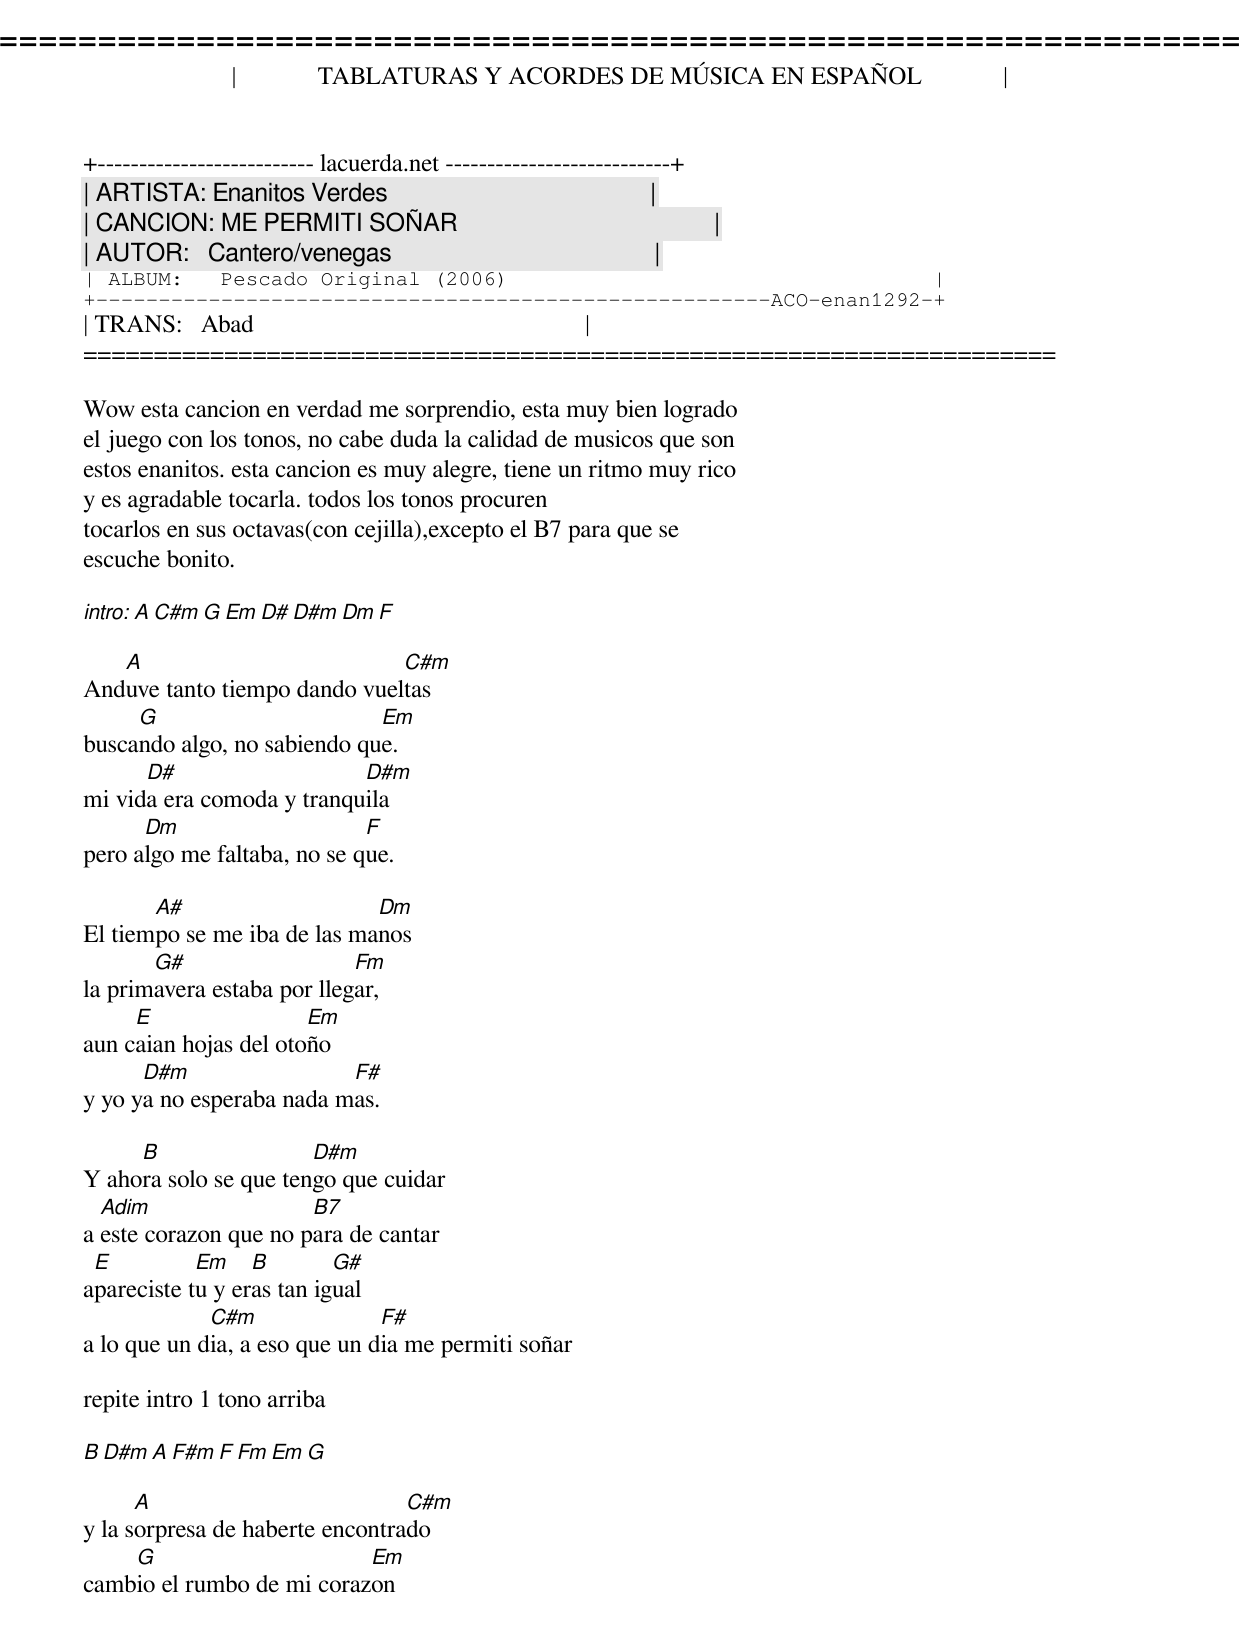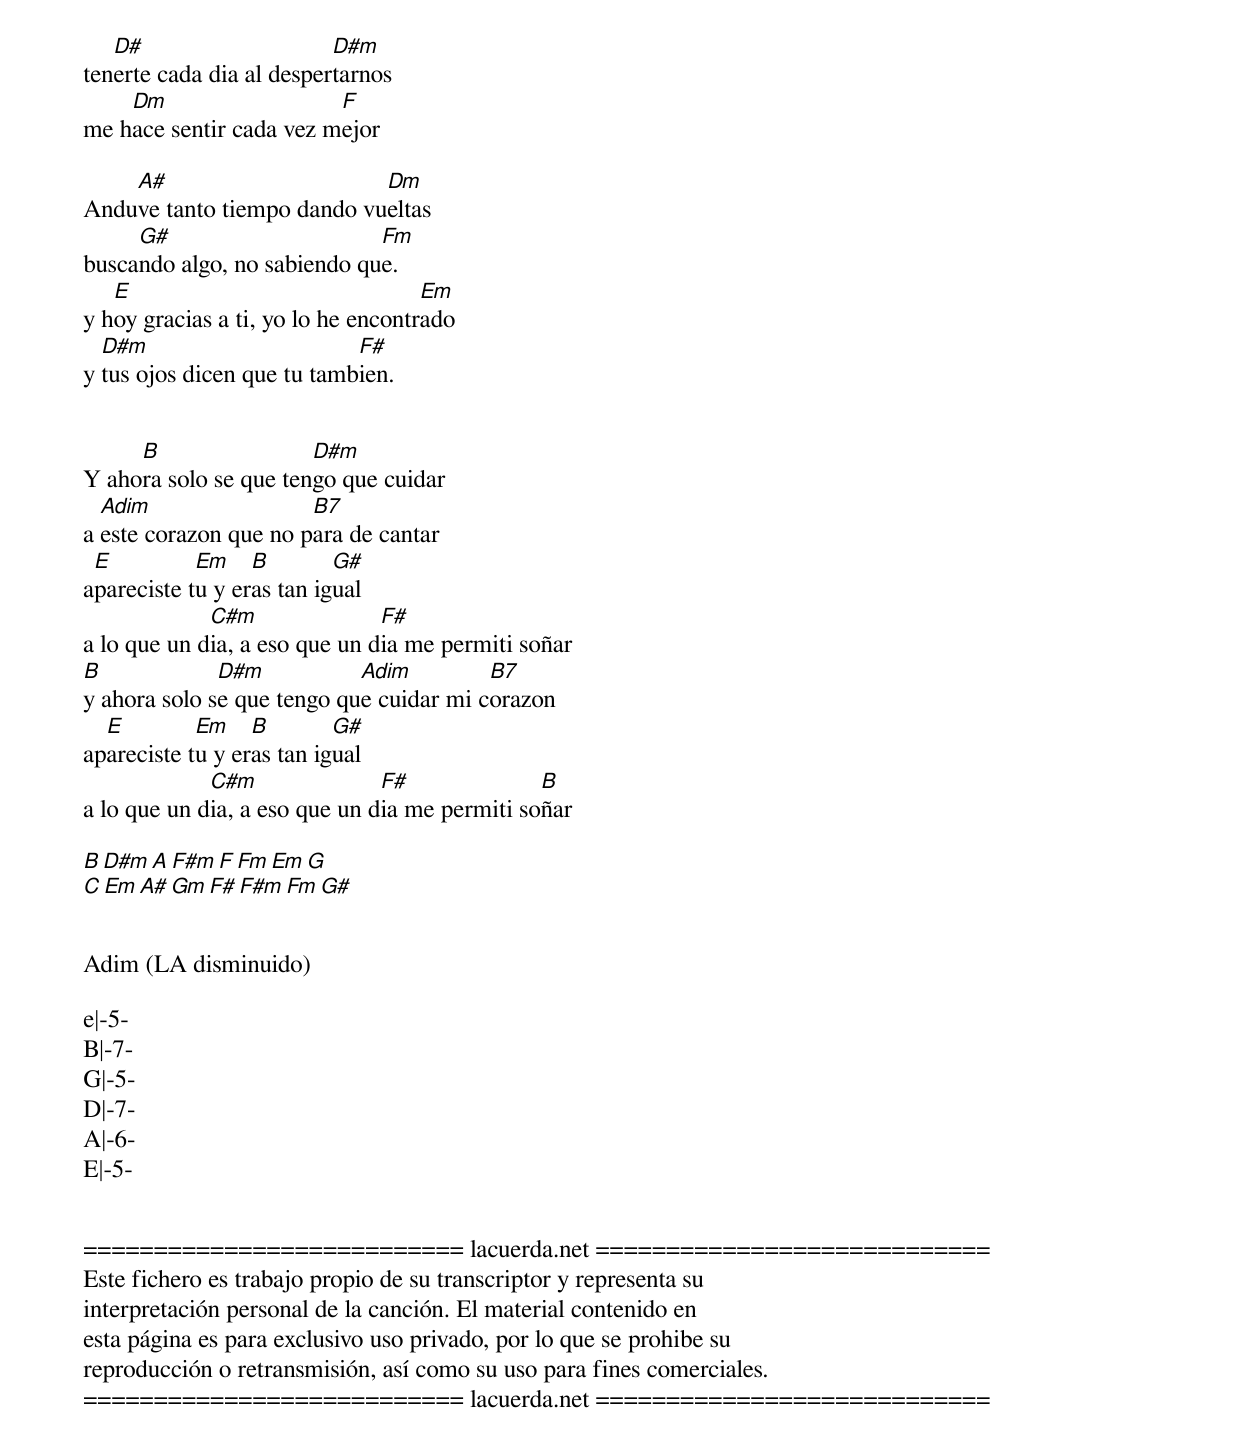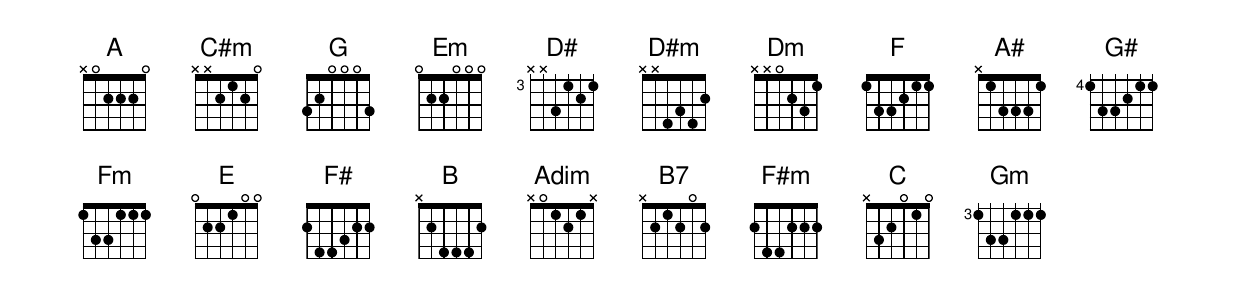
=====================================================================
|             TABLATURAS Y ACORDES DE MÚSICA EN ESPAÑOL             |
+-------------------------- lacuerda.net ---------------------------+
| ARTISTA: Enanitos Verdes                                          |
| CANCION: ME PERMITI SOÑAR                                         |
| AUTOR:   Cantero/venegas                                          |
| ALBUM:   Pescado Original (2006)                                  |
+------------------------------------------------------ACO-enan1292-+
| TRANS:   Abad                                                     |
=====================================================================

Wow esta cancion en verdad me sorprendio, esta muy bien logrado
el juego con los tonos, no cabe duda la calidad de musicos que son
estos enanitos. esta cancion es muy alegre, tiene un ritmo muy rico
y es agradable tocarla. todos los tonos procuren
tocarlos en sus octavas(con cejilla),excepto el B7 para que se
escuche bonito.

intro: A C#m G Em D# D#m Dm F

   A                          C#m
Anduve tanto tiempo dando vueltas
     G                       Em
buscando algo, no sabiendo que.
      D#                   D#m
mi vida era comoda y tranquila
      Dm                     F
pero algo me faltaba, no se que.

       A#                    Dm
El tiempo se me iba de las manos
       G#                   Fm
la primavera estaba por llegar,
     E                 Em
aun caian hojas del otoño
      D#m                 F#
y yo ya no esperaba nada mas.

     B                 D#m
Y ahora solo se que tengo que cuidar
  Adim                 B7
a este corazon que no para de cantar
 E          Em    B        G#
apareciste tu y eras tan igual
             C#m               F#
a lo que un dia, a eso que un dia me permiti soñar

repite intro 1 tono arriba

B D#m A F#m F Fm Em G

      A                          C#m
y la sorpresa de haberte encontrado
    G                      Em
cambio el rumbo de mi corazon
   D#                     D#m
tenerte cada dia al despertarnos
    Dm                   F
me hace sentir cada vez mejor

    A#                      Dm
Anduve tanto tiempo dando vueltas
     G#                      Fm
buscando algo, no sabiendo que.
   E                                Em
y hoy gracias a ti, yo lo he encontrado
  D#m                       F#
y tus ojos dicen que tu tambien.


     B                 D#m
Y ahora solo se que tengo que cuidar
  Adim                 B7
a este corazon que no para de cantar
 E          Em    B        G#
apareciste tu y eras tan igual
             C#m               F#
a lo que un dia, a eso que un dia me permiti soñar
B             D#m           Adim         B7
y ahora solo se que tengo que cuidar mi corazon
  E         Em    B        G#
apareciste tu y eras tan igual
             C#m               F#              B
a lo que un dia, a eso que un dia me permiti soñar

B D#m A F#m F Fm Em G
C Em A# Gm F# F#m Fm G#


Adim (LA disminuido)

e|-5-
B|-7-
G|-5-
D|-7-
A|-6-
E|-5-


=========================== lacuerda.net ============================
Este fichero es trabajo propio de su transcriptor y representa su
interpretación personal de la canción. El material contenido en
esta página es para exclusivo uso privado, por lo que se prohibe su
reproducción o retransmisión, así como su uso para fines comerciales.
=========================== lacuerda.net ============================
